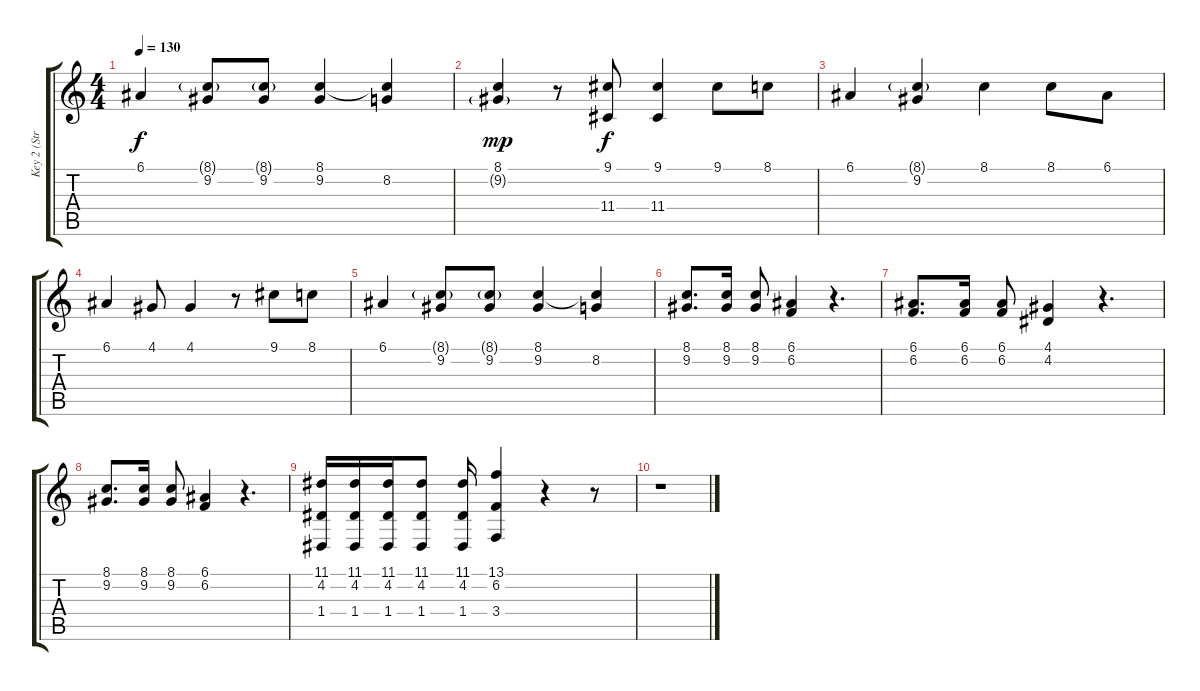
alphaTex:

\track ("Key 2 (String Ensemble 1)" "Key 2 (Str") {instrument stringensemble1}
\staff {score tabs}
\tuning (E4 B3 G3 D3 A2 E2) {hide}
\ts (4 4)
\tempo 130
\clef g2
\ks c
6.1.4{dy f} (8.1{g} 9.2).8 (8.1{g} 9.2).8 (8.1 9.2).4 (8.1{t} 8.2).4 |
(8.1 9.2{g}).4{dy mp} r.8 (9.1 11.4).8{dy f} (9.1 11.4).4 9.1.8 8.1.8 |
6.1.4 (8.1{g} 9.2).4 8.1.4 8.1.8 6.1.8 |
6.1.4 4.1.8 4.1.4 r.8 9.1.8 8.1.8 |
6.1.4 (8.1{g} 9.2).8 (8.1{g} 9.2).8 (8.1 9.2).4 (8.1{t} 8.2).4 |
(8.1 9.2).8{d} (8.1 9.2).16 (8.1 9.2).8 (6.1 6.2).4 r.4{d} |
(6.1 6.2).8{d} (6.1 6.2).16 (6.1 6.2).8 (4.1 4.2).4 r.4{d} |
(8.1 9.2).8{d} (8.1 9.2).16 (8.1 9.2).8 (6.1 6.2).4 r.4{d} |
(11.1 4.2 1.4).16 (11.1 4.2 1.4).16 (11.1 4.2 1.4).16 (11.1 4.2 1.4).8 (11.1 4.2 1.4).16 (13.1 6.2 3.4).4 r.4 r.8 |
r.1
